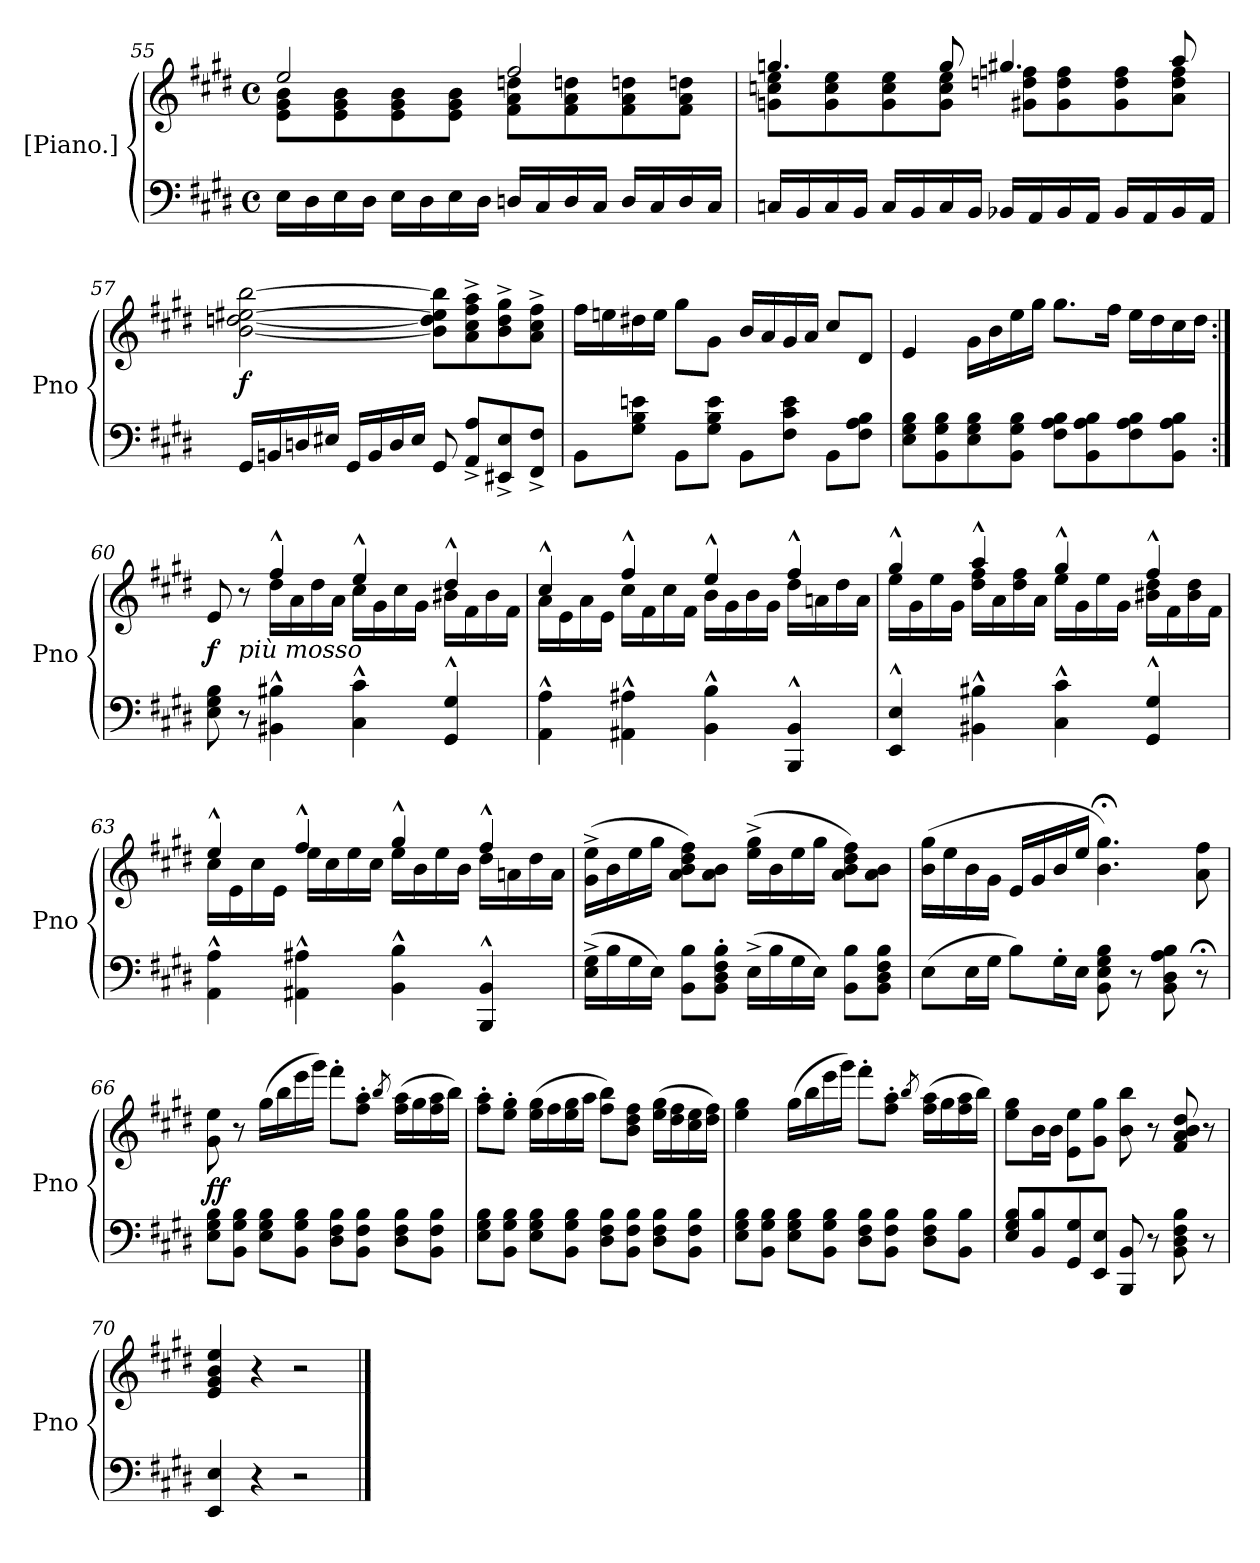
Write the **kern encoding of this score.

**kern	**kern	**dynam
*part1	*part1	*part1
*staff2	*staff1	*staff1/2
*I"[Piano.]	*	*
*I'Pno	*	*
*clefF4	*clefG2	*
*k[f#c#g#d#]	*k[f#c#g#d#]	*
*M4/4	*M4/4	*
*met(c)	*met(c)	*
=55	=55	=55
*	*^	*
!	!LO:TX:b:t=molto cresc.	!	!
*	*tremolo	*	*
16E\LL	2ee/	8e\ 8g#\ 8b\L	.
16D#\	.	.	.
16E\	.	8e\ 8g#\ 8b\	.
16D#\JJ	.	.	.
16E\LL	.	8e\ 8g#\ 8b\	.
16D#\	.	.	.
16E\	.	8e\ 8g#\ 8b\J	.
16D#\JJ	.	.	.
16Dn/LL	2ff#/	8f#\ 8a\ 8ddn\L	.
16C#/	.	.	.
16D/	.	8f#\ 8a\ 8ddn\	.
16C#/JJ	.	.	.
16D/LL	.	8f#\ 8a\ 8ddn\	.
16C#/	.	.	.
16D/	.	8f#\ 8a\ 8ddn\J	.
*	*Xtremolo	*	*
16C#/JJ	.	.	.
=56	=56	=56	=56
16Cn/LL	4.ggn/	8gn\ 8ccn\ 8ee\L	.
16BB/	.	.	.
16C/	.	8g\ 8cc\ 8ee\	.
16BB/JJ	.	.	.
16C/LL	.	8g\ 8cc\ 8ee\	.
16BB/	.	.	.
16C/	8gg/	8g\ 8cc\ 8ee\J	.
16BB/JJ	.	.	.
16BB-X/LL	4.gg#X/	8g#X\ 8ddn\ 8ffn\L	.
16AA/	.	.	.
16BB-/	.	8g#\ 8dd\ 8ff\	.
16AA/JJ	.	.	.
16BB-/LL	.	8g#\ 8dd\ 8ff\	.
16AA/	.	.	.
16BB-/	8aa/	8a\ 8dd\ 8ff\J	.
16AA/JJ	.	.	.
*	*v	*v	*
=57	=57	=57
16GG#/LL	[2b\ [2ddn\ [2ee#X\ [2bb\	f
16BBn/	.	.
16Dn/	.	.
16E#X/JJ	.	.
16GG#/LL	.	.
16BB/	.	.
16D/	.	.
16E#/JJ	.	.
8GG#/	8b]\ 8dd]\ 8ee#]\ 8bb]\L	.
8AA^/ 8A^/L	8a^\ 8cc#^\ 8ff#^\ 8aa^\	.
8EE#X^/ 8E#^/	8b^\ 8dd^\ 8gg#^\	.
8FF#^/ 8F#^/J	8a^\ 8cc#^\ 8ff#^\J	.
=58	=58	=58
8BB\L	16ff#\LL	.
.	16een\	.
8G#\ 8B\ 8en\J	16dd#X\	.
.	16ee\JJ	.
8BB\L	8gg#\L	.
8G#\ 8B\ 8e\J	8g#\J	.
8BB\L	16b/LL	.
.	16a/	.
8F#\ 8c#\ 8e\J	16g#/	.
.	16a/JJ	.
8BB\L	8cc#/L	.
8F#\ 8A\ 8B\J	8d#/J	.
=59	=59	=59
8E\ 8G#\ 8B\L	4e/	.
8BB\ 8G#\ 8B\	.	.
8E\ 8G#\ 8B\	16g#\LL	.
.	16b\	.
8BB\ 8G#\ 8B\J	16ee\	.
.	16gg#\JJ	.
8F#\ 8A\ 8B\L	8.gg#\L	.
8BB\ 8A\ 8B\	.	.
.	16ff#\Jk	.
8F#\ 8A\ 8B\	16ee\LL	.
.	16dd#\	.
8BB\ 8A\ 8B\J	16cc#\	.
.	16dd#\JJ	.
=60:|!	=60:|!	=60:|!
*	*^	*
!	!	!	!LO:DY:b:t=%s più mosso
8E\ 8G#\ 8B\	8e/	4ryy	f
8r	8r	.	.
4BB#X^^\ 4B#X^^\	4ff#^^/	16dd#\LL	.
.	.	16a\	.
.	.	16dd#\	.
.	.	16a\JJ	.
4C#^^\ 4c#^^\	4ee^^/	16cc#\LL	.
.	.	16g#\	.
.	.	16cc#\	.
.	.	16g#\JJ	.
4GG#^^/ 4G#^^/	4dd#^^/	16b#X\LL	.
.	.	16f#\	.
.	.	16b#\	.
.	.	16f#\JJ	.
=61	=61	=61	=61
4AA^^\ 4A^^\	4cc#^^/	16a\LL	.
.	.	16e\	.
.	.	16a\	.
.	.	16e\JJ	.
4AA#X^^\ 4A#X^^\	4ff#^^/	16cc#\LL	.
.	.	16f#\	.
.	.	16cc#\	.
.	.	16f#\JJ	.
4BB^^\ 4B^^\	4ee^^/	16b\LL	.
.	.	16g#\	.
.	.	16b\	.
.	.	16g#\JJ	.
4BBB^^/ 4BB^^/	4ff#^^/	16dd#\LL	.
.	.	16an\	.
.	.	16dd#\	.
.	.	16a\JJ	.
=62	=62	=62	=62
4EE^^/ 4E^^/	4gg#^^/	16ee\LL	.
.	.	16g#\	.
.	.	16ee\	.
.	.	16g#\JJ	.
4BB#X^^\ 4B#X^^\	4aa^^/	16dd#\ 16ff#\LL	.
.	.	16a\	.
.	.	16dd#\ 16ff#\	.
.	.	16a\JJ	.
4C#^^\ 4c#^^\	4gg#^^/	16ee\LL	.
.	.	16g#\	.
.	.	16ee\	.
.	.	16g#\JJ	.
4GG#^^/ 4G#^^/	4ff#^^/	16b#X\ 16dd#\LL	.
.	.	16f#\	.
.	.	16b#\ 16dd#\	.
.	.	16f#\JJ	.
=63	=63	=63	=63
4AA^^\ 4A^^\	4ee^^/	16cc#\LL	.
.	.	16e\	.
.	.	16cc#\	.
.	.	16e\JJ	.
4AA#X^^\ 4A#X^^\	4ff#^^/	16ee\LL	.
.	.	16cc#\	.
.	.	16ee\	.
.	.	16cc#\JJ	.
4BB^^\ 4B^^\	4gg#^^/	16ee\LL	.
.	.	16b\	.
.	.	16ee\	.
.	.	16b\JJ	.
4BBB^^/ 4BB^^/	4ff#^^/	16dd#\LL	.
.	.	16an\	.
.	.	16dd#\	.
.	.	16a\JJ	.
*	*v	*v	*
=64	=64	=64
(16E^\ 16G#^\LL	(16g#^\ 16ee^\LL	.
16B\	16b\	.
16G#\	16ee\	.
16E\JJ)	16gg#\JJ	.
8BB\ 8B\L	8a\ 8b\ 8dd#\ 8ff#\L)	.
8BB'\ 8D#'\ 8F#'\ 8B'\J	8a\ 8b\J	.
(16E^\LL	(16ee^\ 16gg#^\LL	.
16B\	16b\	.
16G#\	16ee\	.
16E\JJ)	16gg#\JJ	.
8BB\ 8B\L	8a\ 8b\ 8dd#\ 8ff#\L)	.
8BB\ 8D#\ 8F#\ 8B\J	8a\ 8b\J	.
=65	=65	=65
(8E\L	(16b\ 16gg#\LL	.
.	16ee\	.
16E\L	16b\	.
16G#\JJ	16g#\JJ	.
8B\L)	16e/LL	.
.	16g#/	.
16G#'\L	16b/	.
16E\JJ	16ee/JJ	.
8BB\ 8E\ 8G#\ 8B\	4.b;<\ 4.gg#;<\)	.
8r	.	.
8BB\ 8D#\ 8A\ 8B\	.	.
8r;<	8a\ 8ff#\	.
=66	=66	=66
8E\ 8G#\ 8B\L	8g#\ 8ee\	ff
8BB\ 8G#\ 8B\J	8r	.
8E\ 8G#\ 8B\L	(16gg#\LL	.
.	16bb\	.
8BB\ 8G#\ 8B\J	16eee\	.
.	16ggg#\JJ)	.
8D#\ 8F#\ 8B\L	8fff#'\L	.
8BB\ 8F#\ 8B\J	8ff#'\ 8aa'\J	.
.	8qbb/	.
8D#\ 8F#\ 8B\L	(16ff#\ 16aa\LL	.
.	16gg#\	.
8BB\ 8F#\ 8B\J	16ff#\ 16aa\	.
.	16bb\JJ)	.
=67	=67	=67
8E\ 8G#\ 8B\L	8ff#'\ 8aa'\L	.
8BB\ 8G#\ 8B\J	8ee'\ 8gg#'\J	.
8E\ 8G#\ 8B\L	(16ee\ 16gg#\LL	.
.	16ff#\	.
8BB\ 8G#\ 8B\J	16ee\ 16gg#\	.
.	16aa\JJ	.
8D#\ 8F#\ 8B\L	8ff#\ 8bb\L)	.
8BB\ 8F#\ 8B\J	8b\ 8dd#\ 8ff#\J	.
8D#\ 8F#\ 8B\L	(16ee\ 16gg#\LL	.
.	16dd#\ 16ff#\	.
8BB\ 8F#\ 8B\J	16cc#\ 16ee\	.
.	16dd#\ 16ff#\JJ)	.
=68	=68	=68
8E\ 8G#\ 8B\L	4ee\ 4gg#\	.
8BB\ 8G#\ 8B\J	.	.
8E\ 8G#\ 8B\L	(16gg#\LL	.
.	16bb\	.
8BB\ 8G#\ 8B\J	16eee\	.
.	16ggg#\JJ)	.
8D#\ 8F#\ 8B\L	8fff#'\L	.
8BB\ 8F#\ 8B\J	8ff#'\ 8aa'\J	.
.	8qbb/	.
8D#\ 8F#\ 8B\L	(16ff#\ 16aa\LL	.
.	16gg#\	.
8BB\ 8B\J	16ff#\ 16aa\	.
.	16bb\JJ)	.
=69	=69	=69
8E/ 8G#/ 8B/L	8ee\ 8gg#\L	.
8BB/ 8B/	16b\L	.
.	16b\JJ	.
8GG#/ 8G#/	8e\ 8ee\L	.
8EE/ 8E/J	8g#\ 8gg#\J	.
8BBB/ 8BB/	8b\ 8bb\	.
8r	8r	.
8BB\ 8D#\ 8F#\ 8B\	8f#/ 8a/ 8b/ 8dd#/	.
8r	8r	.
=70	=70	=70
4EE/ 4E/	4e/ 4g#/ 4b/ 4ee/	.
4r	4r	.
2r	2r	.
==	==	==
*-	*-	*-
